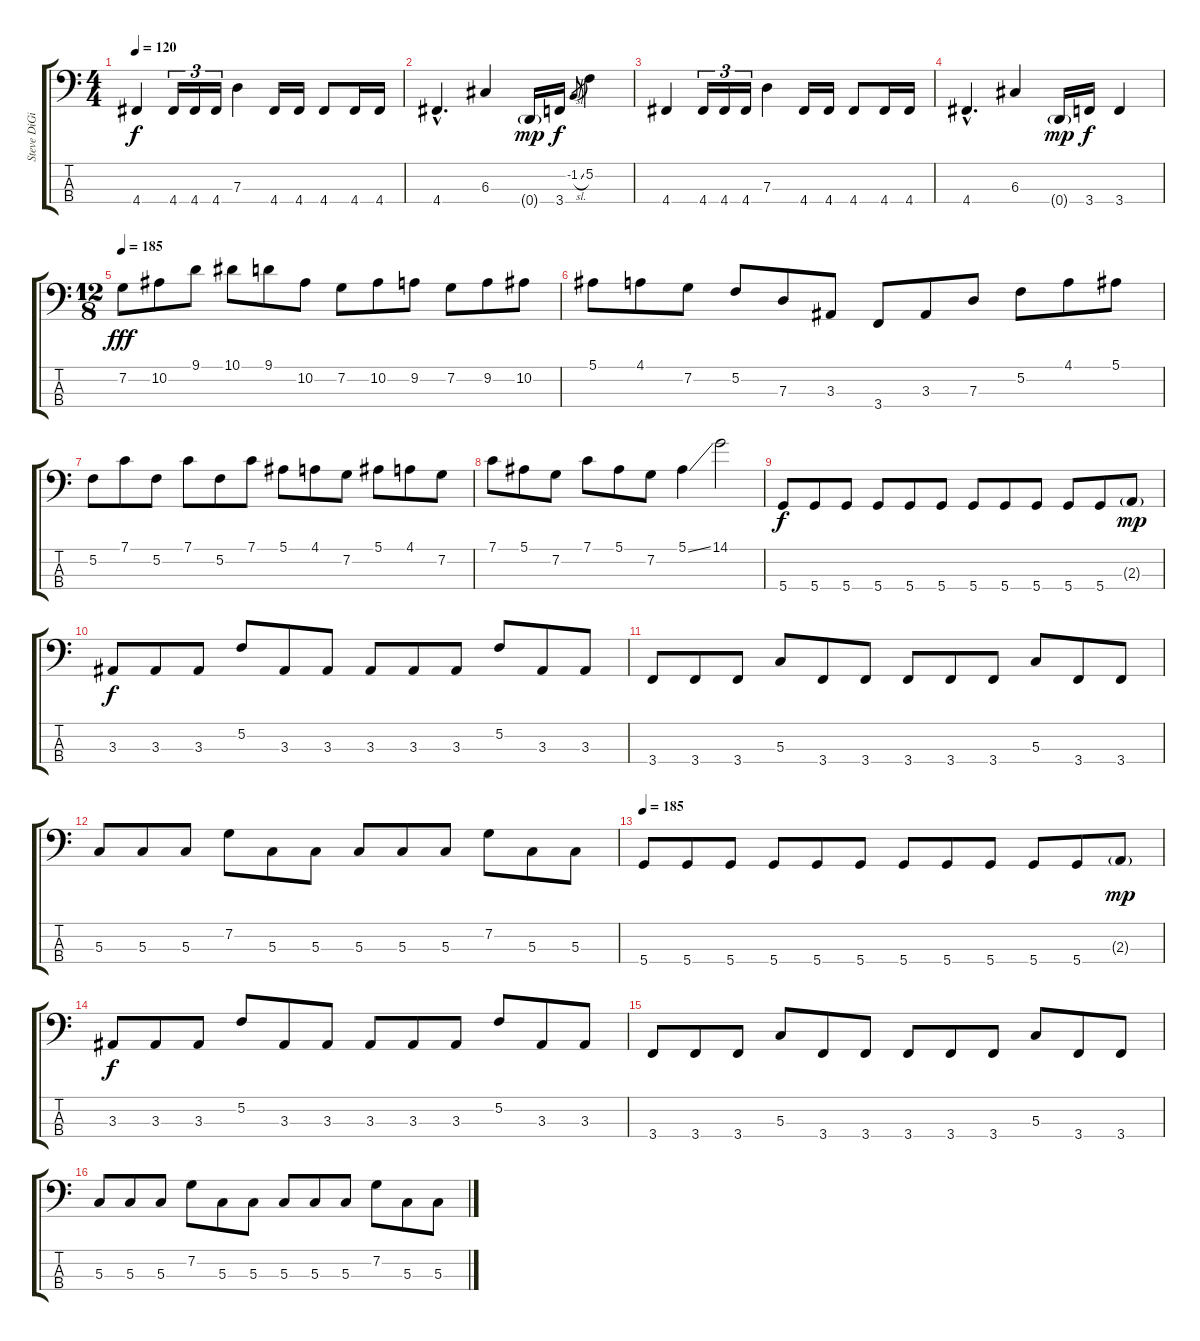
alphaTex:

\track ("Steve DiGiorgio" "Steve DiGi") {instrument fretlessbass}
\staff {score tabs}
\tuning (F2 C2 G1 D1) {hide}
\ts (4 4)
\tempo 120
\clef f4
\ks c
4.4.4{dy f} 4.4.16{tu (3 2)} 4.4.16{tu (3 2)} 4.4.16{tu (3 2)} 7.3.4 4.4.16 4.4.16 4.4.8 4.4.16 4.4.16 |
4.4{hac}.4{d} 6.3.4 0.4{g}.16{dy mp} 3.4.16{dy f} -1.2{sl}.8{gr} 5.2.4 |
4.4.4 4.4.16{tu (3 2)} 4.4.16{tu (3 2)} 4.4.16{tu (3 2)} 7.3.4 4.4.16 4.4.16 4.4.8 4.4.16 4.4.16 |
4.4{hac}.4{d} 6.3.4 0.4{g}.16{dy mp} 3.4.16{dy f} 3.4.4 |
\ts (12 8)
\tempo 185
7.2.8{dy fff} 10.2.8 9.1.8 10.1.8 9.1.8 10.2.8 7.2.8 10.2.8 9.2.8 7.2.8 9.2.8 10.2.8 |
5.1.8 4.1.8 7.2.8 5.2.8 7.3.8 3.3.8 3.4.8 3.3.8 7.3.8 5.2.8 4.1.8 5.1.8 |
5.2.8 7.1.8 5.2.8 7.1.8 5.2.8 7.1.8 5.1.8 4.1.8 7.2.8 5.1.8 4.1.8 7.2.8 |
7.1.8 5.1.8 7.2.8 7.1.8 5.1.8 7.2.8 5.1{ss}.4 14.1.2 |
5.4.8{dy f} 5.4.8 5.4.8 5.4.8 5.4.8 5.4.8 5.4.8 5.4.8 5.4.8 5.4.8 5.4.8 2.3{g}.8{dy mp} |
3.3.8{dy f} 3.3.8 3.3.8 5.2.8 3.3.8 3.3.8 3.3.8 3.3.8 3.3.8 5.2.8 3.3.8 3.3.8 |
3.4.8 3.4.8 3.4.8 5.3.8 3.4.8 3.4.8 3.4.8 3.4.8 3.4.8 5.3.8 3.4.8 3.4.8 |
5.3.8 5.3.8 5.3.8 7.2.8 5.3.8 5.3.8 5.3.8 5.3.8 5.3.8 7.2.8 5.3.8 5.3.8 |
\tempo 185
5.4.8 5.4.8 5.4.8 5.4.8 5.4.8 5.4.8 5.4.8 5.4.8 5.4.8 5.4.8 5.4.8 2.3{g}.8{dy mp} |
3.3.8{dy f} 3.3.8 3.3.8 5.2.8 3.3.8 3.3.8 3.3.8 3.3.8 3.3.8 5.2.8 3.3.8 3.3.8 |
3.4.8 3.4.8 3.4.8 5.3.8 3.4.8 3.4.8 3.4.8 3.4.8 3.4.8 5.3.8 3.4.8 3.4.8 |
5.3.8 5.3.8 5.3.8 7.2.8 5.3.8 5.3.8 5.3.8 5.3.8 5.3.8 7.2.8 5.3.8 5.3.8
